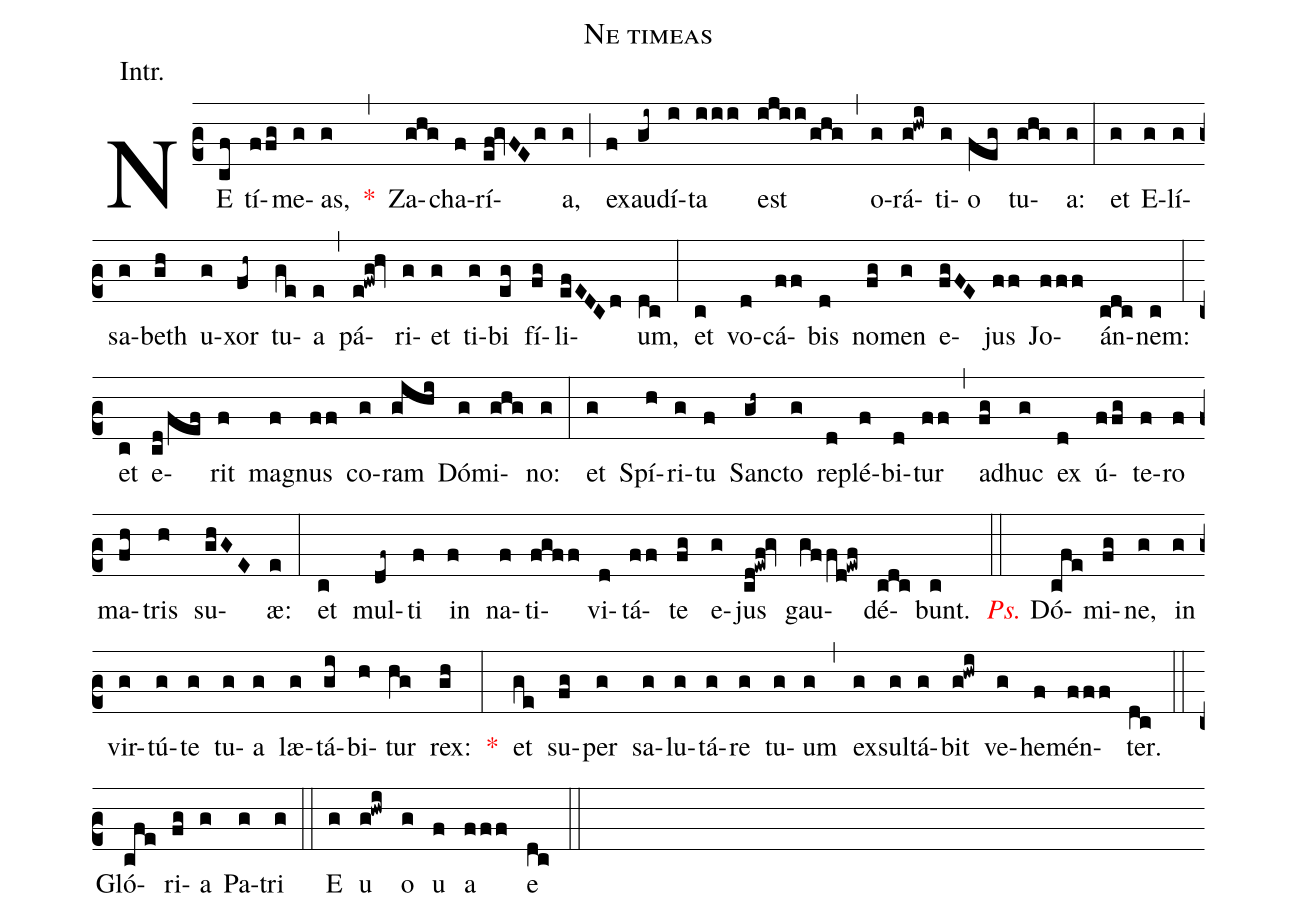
name:Ne timeas;
annotation:Intr.;
mode:VII.;
office-part:Introit;
%%
(c2) NE(cf) tí(ffg)me(g)as,(g) <v>\red{*}</v>(,) Za(ghg)cha(f)rí(ef!gvFEg)a,(g) (;) ex(f)au(gi~)dí(i)ta(iii) est(ijii/ghg) (,) o(g)rá(g!hwi)ti(g)o(feg) tu(ghg)a:(g) (:) et(g) E(g)lí(g)sa(g)beth(gh) u(g)xor(fh~) tu(ge)a(e) (,) pá(e!fwg!hv)ri(g)et(g) ti(g)bi(eg) fí(fg)li(efEDCd)um,(dc) (:) et(c) vo(d)cá(ff)bis(d) no(fg)men(g) e(fgFE)jus(ff) Jo(fff)án(cdc)nem:(c) (:) et(c) e(cd/fef)rit(f) ma(f)gnus(ff) co(g)ram(gihi) Dó(g)mi(ghg)no:(g) (:) et(g) Spí(h)ri(g)tu(f) San(gh~)cto(g) re(d)plé(f)bi(d)tur(ff) (,) ad(fg)huc(g) ex(d) ú(ffg)te(f)ro(f) ma(fh)tris(h) su(ghGE)æ:(e) (:) et(c) mul(df~)ti(f) in(f) na(f)ti(fgff)vi(d)tá(ff)te(fg) e(g)jus(cd!ewf!gv) gau(gffd!ewf)dé(cdc)bunt.(c) (::) <v>\redit{Ps.}</v> Dó(cfe)mi(fg)ne,(g) in(g) vir(g)tú(g)te(g) tu(g)a(g) læ(g)tá(gi)bi(h)tur(hg) rex:(gh) <v>\red{*}</v>(:) et(ge) su(fg)per(g) sa(g)lu(g)tá(g)re(g) tu(g)um(g) (,) ex(g)sul(g)tá(g)bit(g!hwi) ve(g)he(f)mén(fff)ter.(dc) (::) Gló(cfe)ri(fg)a(g) Pa(g)tri(g) (::) E(g) u(g!hwi) o(g) u(f) a(fff) e(dc) (::)
